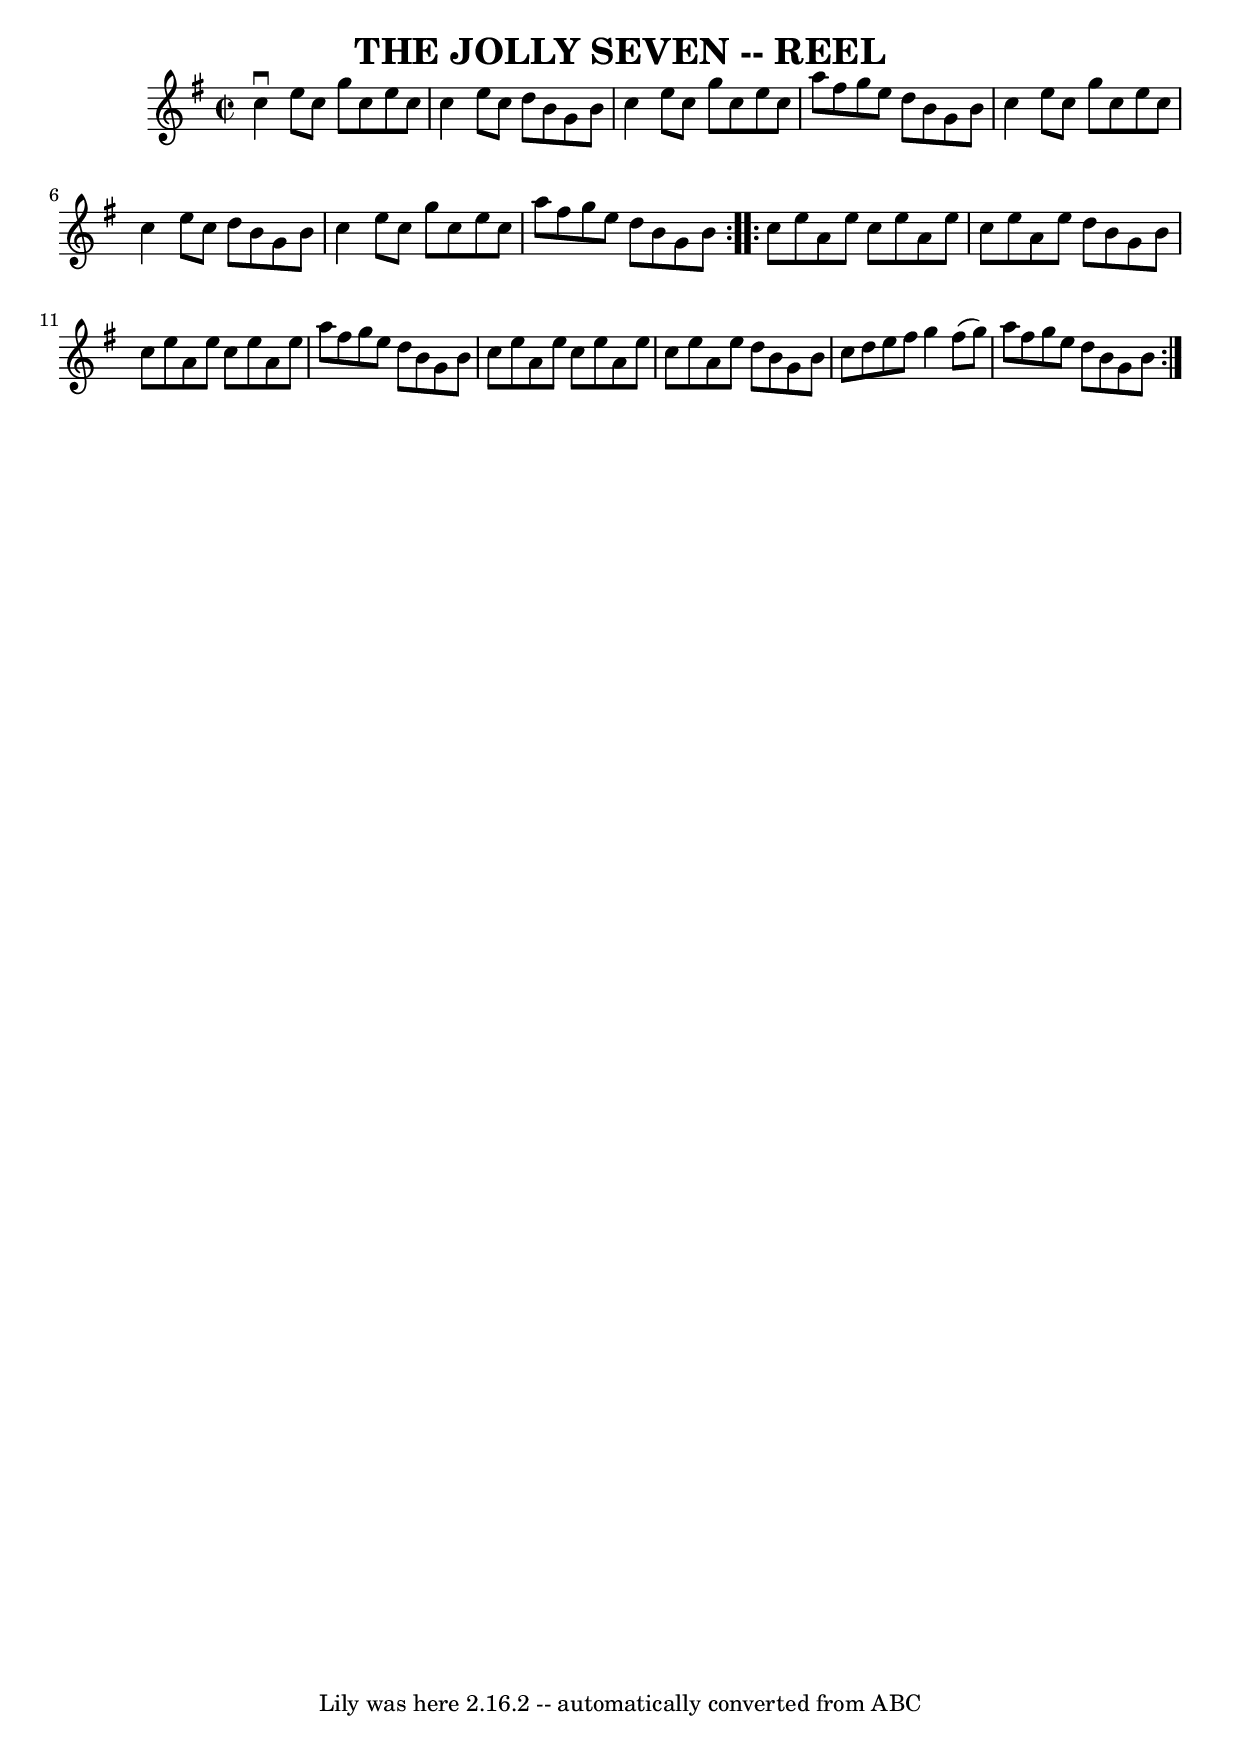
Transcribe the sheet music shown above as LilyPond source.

\version "2.16.2"
\include "Mammoth.ily"
\header {
  %% book = "Ryan's Mammoth Collection of Fiddle Tunes"
  crossRefNumber = "1"
  footnotes = ""
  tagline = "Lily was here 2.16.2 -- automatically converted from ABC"
  title = "THE JOLLY SEVEN -- REEL"

}
voicedefault =  {



  \repeat volta 2 {

    \override Staff.TimeSignature #'style = #'C
    \time 2/2 
    \key a \dorian
    c''4^\downbow e''8 c''8 g''8 c''8    
    e''8 c''8    |
    c''4 e''8 c''8 d''8 b'8 g'8 b'8     |
    c''4 e''8 c''8 g''8 c''8 e''8 c''8    |
    
    a''8 fis''8 g''8 e''8 d''8 b'8 g'8 b'8    |
     |
    c''4 e''8 c''8 g''8 c''8 e''8 c''8    |
    
    c''4 e''8 c''8 d''8 b'8 g'8 b'8    |
    c''4 e''8    
    c''8 g''8 c''8 e''8 c''8    |
    a''8 fis''8 g''8    
    e''8 d''8 b'8 g'8 b'8    
  }     
  \repeat volta 2 {
    c''8 e''8    
    a'8 e''8 c''8 e''8 a'8 e''8    |
    c''8 e''8 a'8    
    e''8 d''8 b'8 g'8 b'8    |
    c''8 e''8 a'8 e''8    
    c''8 e''8 a'8 e''8    |
    a''8 fis''8 g''8 e''8    
    d''8 b'8 g'8 b'8    | |
    c''8 e''8 a'8    
    e''8 c''8 e''8 a'8 e''8    |
    c''8 e''8 a'8 e''8   
    d''8 b'8 g'8 b'8    |
    c''8 d''8 e''8 fis''8 g''4 
    fis''8 (g''8)   |
    a''8 fis''8 g''8 e''8 d''8    
    b'8 g'8 b'8    
  }   

}

\score{
  <<

    \context Staff="default"
    {
      \voicedefault 
      
    }

  >>
  \layout {
    
  }
  \midi {
  }

}
